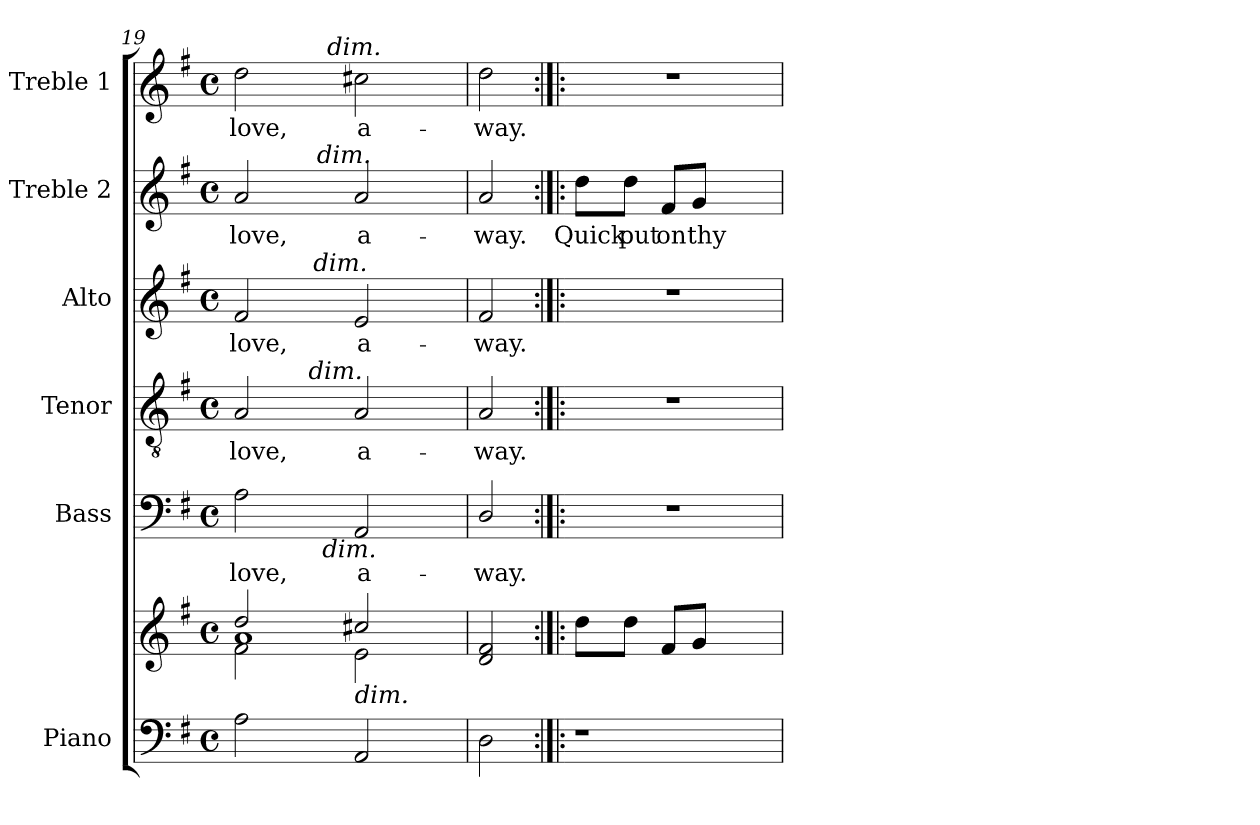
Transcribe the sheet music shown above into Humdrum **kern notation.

**kern	**kern	**kern	**text	**kern	**text	**kern	**text	**kern	**text	**kern	**text
*part6	*part6	*part5	*part5	*part4	*part4	*part3	*part3	*part2	*part2	*part1	*part1
*staff7	*staff6	*staff5	*staff5	*staff4	*staff4	*staff3	*staff3	*staff2	*staff2	*staff1	*staff1
*I"Piano	*	*I"Bass	*	*I"Tenor	*	*I"Alto	*	*I"Treble 2	*	*I"Treble 1	*
*I'Pno.	*	*I'B.	*	*I'T.	*	*I'A.	*	*	*	*	*
*clefF4	*clefG2	*clefF4	*	*clefGv2	*	*clefG2	*	*clefG2	*	*clefG2	*
*	*	*	*	*ITrd7c12	*	*	*	*	*	*	*
*k[f#]	*k[f#]	*k[f#]	*	*k[f#]	*	*k[f#]	*	*k[f#]	*	*k[f#]	*
*G:	*G:	*G:	*	*G:	*	*G:	*	*G:	*	*G:	*
*M4/4	*M4/4	*M4/4	*	*M4/4	*	*M4/4	*	*M4/4	*	*M4/4	*
*met(c)	*met(c)	*met(c)	*	*met(c)	*	*met(c)	*	*met(c)	*	*met(c)	*
=19	=19	=19	=19	=19	=19	=19	=19	=19	=19	=19	=19
*	*^	*	*	*	*	*	*	*	*	*	*
*	*	*^	*	*	*	*	*	*	*	*	*	*
!	!	!	!	!	!LO:LY:b:color=#000000	!	!	!	!	!	!	!	!
!	!	!	!	!	!	!	!LO:LY:b:color=#000000	!	!	!	!	!	!
!	!	!	!	!	!	!	!	!	!LO:LY:b:color=#000000	!	!	!	!
!	!	!	!	!	!	!	!	!	!	!	!LO:LY:b:color=#000000	!	!
!	!	!	!	!	!	!	!	!	!	!	!	!	!LO:LY:b:color=#000000
*	*	*	*	*^	*	*^	*	*^	*	*^	*	*^	*
2Ai\	2ddi/	2f#i\	1ai	2Ai\	4ryy	love,	2AAi/	4ryy	love,	2f#i/	4ryy	love,	2ai/	4ryy	love,	2ddi\	4ryy	love,
.	.	.	.	.	16ryy	.	.	16ryy	.	.	16ryy	.	.	16ryy	.	.	16ryy	.
.	.	.	.	.	32ryy	.	.	32ryy	.	.	32ryy	.	.	32ryy	.	.	32...ryy	.
.	.	.	.	.	64ryy	.	.	256ryy	.	.	128ryy	.	.	128...ryy	.	.	.	.
!	!	!	!	!	!	!	!	!LO:TX:a:i:t=dim.	!	!	!	!	!	!	!	!	!	!
.	.	.	.	.	.	.	.	2ryy	.	.	.	.	.	.	.	.	.	.
.	.	.	.	.	.	.	.	.	.	.	512ryy	.	.	.	.	.	.	.
!	!	!	!	!	!	!	!	!	!	!	!LO:TX:a:i:t=dim.	!	!	!	!	!	!	!
.	.	.	.	.	.	.	.	.	.	.	2ryy	.	.	.	.	.	.	.
!	!	!	!	!	!	!	!	!	!	!	!	!	!	!LO:TX:i:t=dim.	!	!	!	!
.	.	.	.	.	.	.	.	.	.	.	.	.	.	2ryy	.	.	.	.
.	.	.	.	.	256ryy	.	.	.	.	.	.	.	.	.	.	.	.	.
.	.	.	.	.	1024ryy	.	.	.	.	.	.	.	.	.	.	.	.	.
!	!	!	!	!	!LO:TX:b:i:t=dim.	!	!	!	!	!	!	!	!	!	!	!	!	!
.	.	.	.	.	2ryy	.	.	.	.	.	.	.	.	.	.	.	.	.
!	!	!	!	!	!	!	!	!	!	!	!	!	!	!	!	!	!LO:TX:a:i:t=dim.	!
.	.	.	.	.	.	.	.	.	.	.	.	.	.	.	.	.	2ryy	.
!	!	!	!	!	!	!LO:LY:b:color=#000000	!	!	!	!	!	!	!	!	!	!	!	!
!	!	!	!	!	!	!	!	!	!LO:LY:b:color=#000000	!	!	!	!	!	!	!	!	!
!	!	!	!	!	!	!	!	!	!	!	!	!LO:LY:b:color=#000000	!	!	!	!	!	!
!	!	!	!	!	!	!	!	!	!	!	!	!	!	!	!LO:LY:b:color=#000000	!	!	!
!	!LO:TX:b:i:t=dim.	!	!	!	!	!	!	!	!	!	!	!	!	!	!	!	!	!
!	!	!	!	!	!	!	!	!	!	!	!	!	!	!	!	!	!	!LO:LY:b:color=#000000
2AAi/	2cc#Xi/	2ei\	.	2AAi/	.	a-	2AAi/	.	a-	2ei/	.	a-	2ai/	.	a-	2cc#Xi\	.	a-
.	.	.	.	.	.	.	.	8ryy	.	.	.	.	.	.	.	.	.	.
.	.	.	.	.	.	.	.	.	.	.	8ryy	.	.	.	.	.	.	.
.	.	.	.	.	.	.	.	.	.	.	.	.	.	8ryy	.	.	.	.
.	.	.	.	.	8ryy	.	.	.	.	.	.	.	.	.	.	.	.	.
.	.	.	.	.	.	.	.	.	.	.	.	.	.	.	.	.	8ryy	.
.	.	.	.	.	.	.	.	64..ryy	.	.	.	.	.	.	.	.	.	.
.	.	.	.	.	.	.	.	.	.	.	64ryy	.	.	.	.	.	.	.
.	.	.	.	.	.	.	.	.	.	.	.	.	.	64ryy	.	.	.	.
.	.	.	.	.	128ryy	.	.	.	.	.	.	.	.	.	.	.	.	.
.	.	.	.	.	.	.	.	.	.	.	256.ryy	.	.	.	.	.	.	.
.	.	.	.	.	.	.	.	.	.	.	.	.	.	.	.	.	256ryy	.
.	.	.	.	.	512.ryy	.	.	.	.	.	.	.	.	.	.	.	.	.
.	.	.	.	.	.	.	.	.	.	.	.	.	.	1024ryy	.	.	.	.
*	*v	*v	*v	*	*	*	*v	*v	*	*v	*v	*	*v	*v	*	*v	*v	*
*	*	*v	*v	*	*	*	*	*	*	*	*	*
=20	=20	=20	=20	=20	=20	=20	=20	=20	=20	=20	=20
*	*^	*^	*	*^	*	*^	*	*^	*	*^	*
*	*	*^	*	*	*	*	*	*	*	*	*	*	*	*	*	*	*
!	!	!	!	!	!	!LO:LY:b:color=#000000	!	!	!	!	!	!	!	!	!	!	!	!
*	*v	*v	*v	*	*	*	*v	*v	*	*v	*v	*	*v	*v	*	*v	*v	*
*	*	*v	*v	*	*	*	*	*	*	*	*	*
*	*^	*^	*	*^	*	*^	*	*^	*	*^	*
*	*	*^	*	*	*	*	*	*	*	*	*	*	*	*	*	*	*
!	!	!	!	!	!	!	!	!	!LO:LY:b:color=#000000	!	!	!	!	!	!	!	!	!
*	*v	*v	*v	*	*	*	*v	*v	*	*v	*v	*	*v	*v	*	*v	*v	*
*	*	*v	*v	*	*	*	*	*	*	*	*	*
*	*^	*^	*	*^	*	*^	*	*^	*	*^	*
*	*	*^	*	*	*	*	*	*	*	*	*	*	*	*	*	*	*
!	!	!	!	!	!	!	!	!	!	!	!	!LO:LY:b:color=#000000	!	!	!	!	!	!
*	*v	*v	*v	*	*	*	*v	*v	*	*v	*v	*	*v	*v	*	*v	*v	*
*	*	*v	*v	*	*	*	*	*	*	*	*	*
*	*^	*^	*	*^	*	*^	*	*^	*	*^	*
*	*	*^	*	*	*	*	*	*	*	*	*	*	*	*	*	*	*
!	!	!	!	!	!	!	!	!	!	!	!	!	!	!	!LO:LY:b:color=#000000	!	!	!
*	*v	*v	*v	*	*	*	*v	*v	*	*v	*v	*	*v	*v	*	*v	*v	*
*	*	*v	*v	*	*	*	*	*	*	*	*	*
*	*^	*^	*	*^	*	*^	*	*^	*	*^	*
*	*	*^	*	*	*	*	*	*	*	*	*	*	*	*	*	*	*
!	!	!	!	!	!	!	!	!	!	!	!	!	!	!	!	!	!	!LO:LY:b:color=#000000
*	*v	*v	*v	*	*	*	*v	*v	*	*v	*v	*	*v	*v	*	*v	*v	*
*	*	*v	*v	*	*	*	*	*	*	*	*	*
2Di\	2di/ 2f#i	2Di/	-way.	2AAi/	-way.	2f#i/	-way.	2ai/	-way.	2ddi\	-way.
!!LO:PB:g=z
=21:|!|:	=21:|!|:	=21:|!|:	=21:|!|:	=21:|!|:	=21:|!|:	=21:|!|:	=21:|!|:	=21:|!|:	=21:|!|:	=21:|!|:	=21:|!|:
!LO:N:vis=1	!	!LO:N:vis=1	!	!LO:N:vis=1	!	!LO:N:vis=1	!	!	!	!	!
!	!	!	!	!	!	!	!	!	!LO:LY:b:color=#000000	!LO:N:vis=1	!
2r	8ddi\L	1r	.	1r	.	1r	.	8ddi\L	Quick	1r	.
!	!	!	!	!	!	!	!	!	!LO:LY:b:color=#000000	!	!
.	8ddi\J	.	.	.	.	.	.	8ddi\J	put	.	.
!	!	!	!	!	!	!	!	!	!LO:LY:b:color=#000000	!	!
.	8f#i/L	.	.	.	.	.	.	8f#i/L	on	.	.
!	!	!	!	!	!	!	!	!	!LO:LY:b:color=#000000	!	!
.	8gi/J	.	.	.	.	.	.	8gi/J	thy	.	.
2ryy	2ryy	.	.	.	.	.	.	2ryy	.	.	.
=	=	=	=	=	=	=	=	=	=	=	=
*-	*-	*-	*-	*-	*-	*-	*-	*-	*-	*-	*-
